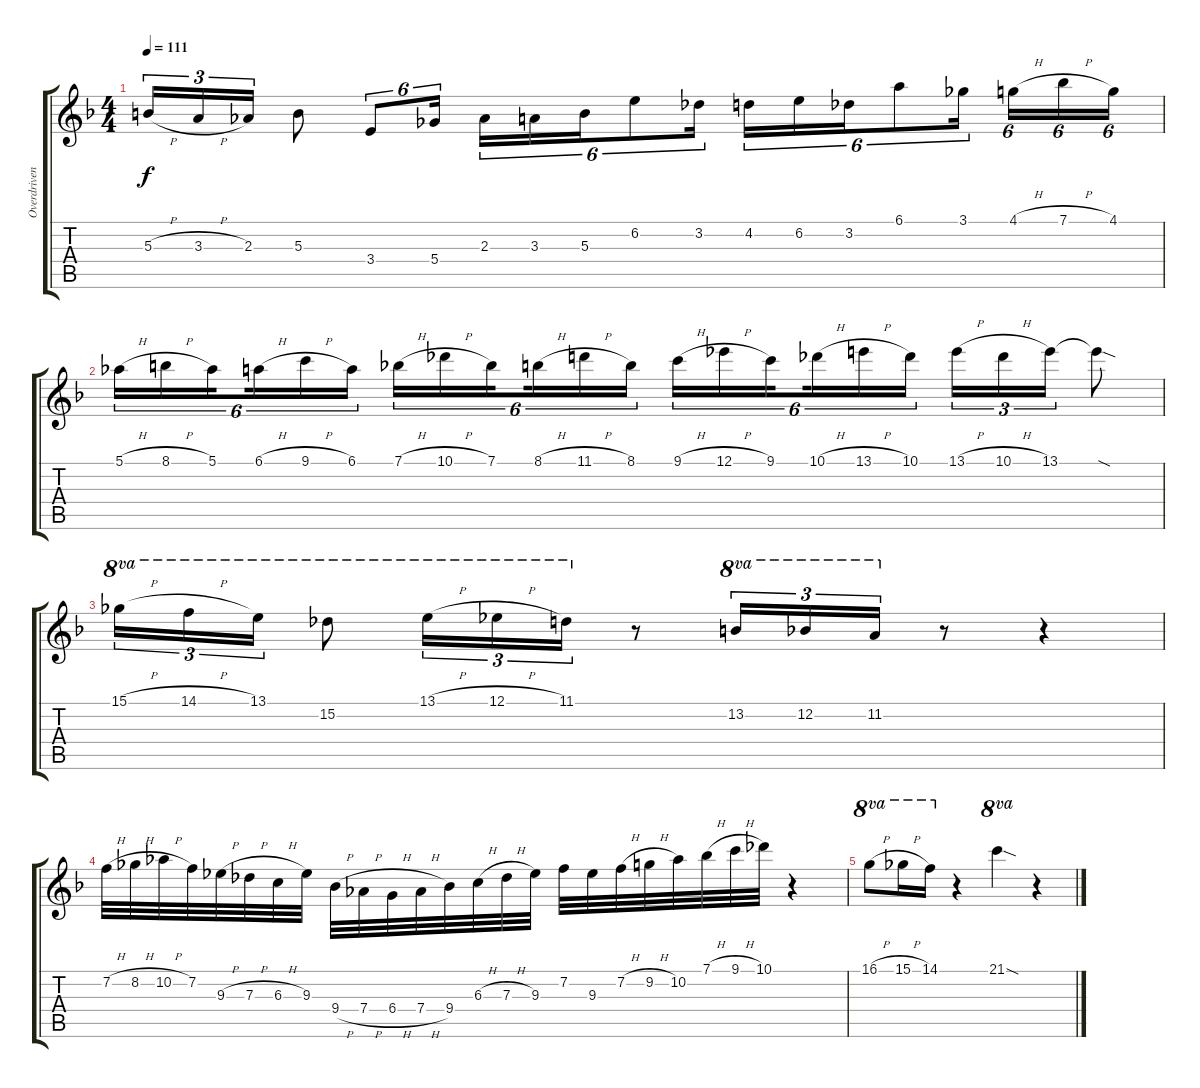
\track ("Overdriven" "Overdriven") {instrument overdrivenguitar}
\staff {score tabs}
\tuning (Eb4 Bb3 Gb3 Db3 Ab2 Eb2) {hide}
\ts (4 4)
\tempo 111
\clef g2
\ks f
5.3{h}.16{tu (3 2) dy f} 3.3{h}.16{tu (3 2)} 2.3.16{tu (3 2)} 5.3.8 3.4.8{tu (6 4)} 5.4.16{tu (6 4) beam splitsecondary} 2.3.16{tu (6 4)} 3.3.16{tu (6 4)} 5.3.16{tu (6 4)} 6.2.8{tu (6 4)} 3.2.16{tu (6 4) beam splitsecondary} 4.2.16{tu (6 4)} 6.2.16{tu (6 4)} 3.2.16{tu (6 4)} 6.1.8{tu (6 4)} 3.1.16{tu (6 4) beam splitsecondary} 4.1{h}.16{tu (6 4)} 7.1{h}.16{tu (6 4)} 4.1.16{tu (6 4)} |
5.1{h}.16{tu (6 4)} 8.1{h}.16{tu (6 4)} 5.1.16{tu (6 4) beam splitsecondary} 6.1{h}.16{tu (6 4)} 9.1{h}.16{tu (6 4)} 6.1.16{tu (6 4)} 7.1{h}.16{tu (6 4)} 10.1{h}.16{tu (6 4)} 7.1.16{tu (6 4) beam splitsecondary} 8.1{h}.16{tu (6 4)} 11.1{h}.16{tu (6 4)} 8.1.16{tu (6 4)} 9.1{h}.16{tu (6 4)} 12.1{h}.16{tu (6 4)} 9.1.16{tu (6 4) beam splitsecondary} 10.1{h}.16{tu (6 4)} 13.1{h}.16{tu (6 4)} 10.1.16{tu (6 4)} 13.1{h}.16{tu (3 2)} 10.1{h}.16{tu (3 2)} 13.1.16{tu (3 2)} 13.1{sod t}.8 |
15.1{h}.16{tu (3 2) ot 8va} 14.1{h}.16{tu (3 2) ot 8va} 13.1.16{tu (3 2) ot 8va} 15.2.8{ot 8va} 13.1{h}.16{tu (3 2) ot 8va} 12.1{h}.16{tu (3 2) ot 8va} 11.1.16{tu (3 2) ot 8va} r.8 13.2.16{tu (3 2) ot 8va} 12.2.16{tu (3 2) ot 8va} 11.2.16{tu (3 2) ot 8va} r.8 r.4 |
7.2{h}.32 8.2{h}.32 10.2{h}.32 7.2.32 9.3{h}.32 7.3{h}.32 6.3{h}.32 9.3.32 9.4{h}.32 7.4{h}.32 6.4{h}.32 7.4{h}.32 9.4.32 6.3{h}.32 7.3{h}.32 9.3.32 7.2.32 9.3.32 7.2{h}.32 9.2{h}.32 10.2.32 7.1{h}.32 9.1{h}.32 10.1.32 r.4 |
16.1{h}.8{ot 8va} 15.1{h}.16{ot 8va} 14.1.16{ot 8va} r.4 21.1{sod}.4{ot 8va} r.4
